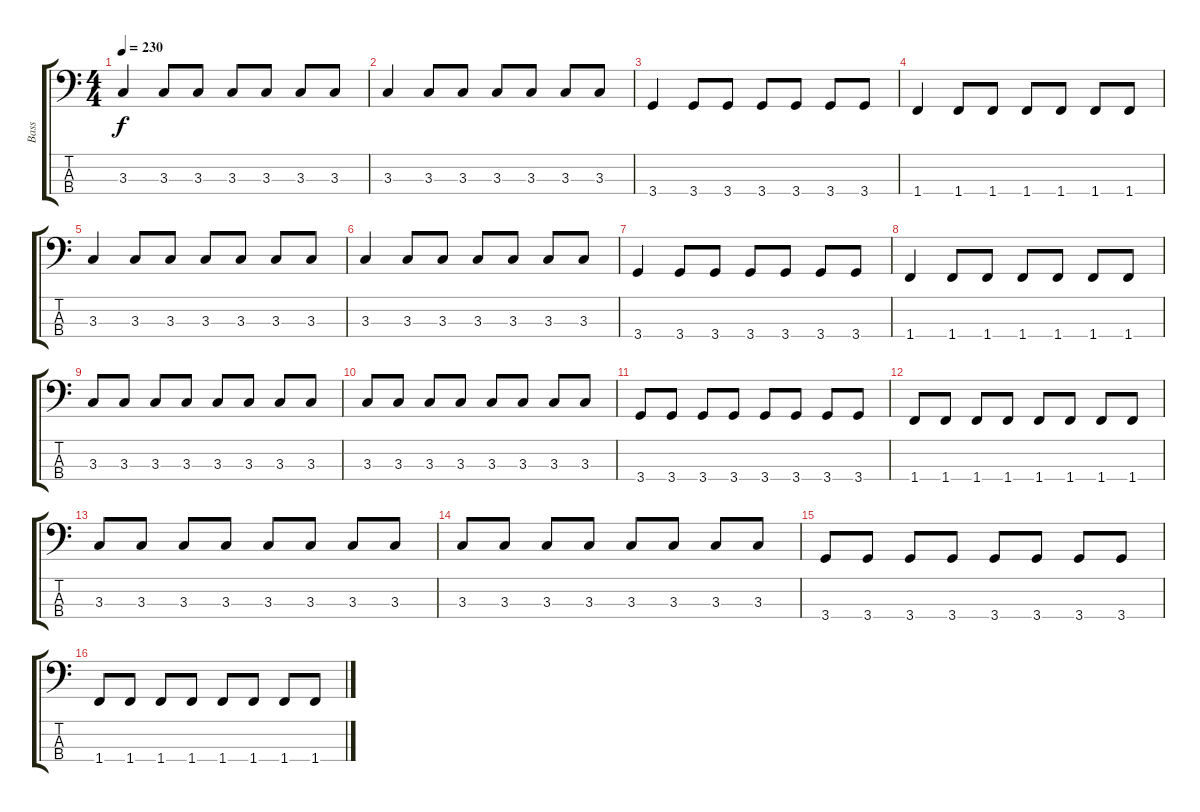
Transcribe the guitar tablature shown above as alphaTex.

\track ("Bass" "Bass") {instrument electricbasspick}
\staff {score tabs}
\tuning (G2 D2 A1 E1) {hide}
\ts (4 4)
\tempo 230
\clef f4
\ks c
3.3.4{dy f} 3.3.8 3.3.8 3.3.8 3.3.8 3.3.8 3.3.8 |
3.3.4 3.3.8 3.3.8 3.3.8 3.3.8 3.3.8 3.3.8 |
3.4.4 3.4.8 3.4.8 3.4.8 3.4.8 3.4.8 3.4.8 |
1.4.4 1.4.8 1.4.8 1.4.8 1.4.8 1.4.8 1.4.8 |
3.3.4 3.3.8 3.3.8 3.3.8 3.3.8 3.3.8 3.3.8 |
3.3.4 3.3.8 3.3.8 3.3.8 3.3.8 3.3.8 3.3.8 |
3.4.4 3.4.8 3.4.8 3.4.8 3.4.8 3.4.8 3.4.8 |
1.4.4 1.4.8 1.4.8 1.4.8 1.4.8 1.4.8 1.4.8 |
3.3.8 3.3.8 3.3.8 3.3.8 3.3.8 3.3.8 3.3.8 3.3.8 |
3.3.8 3.3.8 3.3.8 3.3.8 3.3.8 3.3.8 3.3.8 3.3.8 |
3.4.8 3.4.8 3.4.8 3.4.8 3.4.8 3.4.8 3.4.8 3.4.8 |
1.4.8 1.4.8 1.4.8 1.4.8 1.4.8 1.4.8 1.4.8 1.4.8 |
3.3.8 3.3.8 3.3.8 3.3.8 3.3.8 3.3.8 3.3.8 3.3.8 |
3.3.8 3.3.8 3.3.8 3.3.8 3.3.8 3.3.8 3.3.8 3.3.8 |
3.4.8 3.4.8 3.4.8 3.4.8 3.4.8 3.4.8 3.4.8 3.4.8 |
1.4.8 1.4.8 1.4.8 1.4.8 1.4.8 1.4.8 1.4.8 1.4.8
